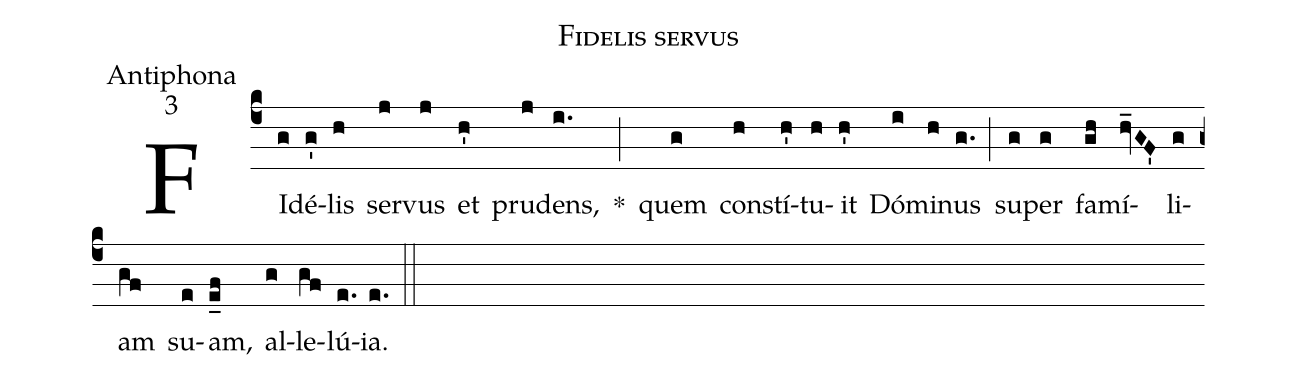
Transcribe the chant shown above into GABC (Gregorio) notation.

name:Fidelis servus;
office-part:Antiphona;
mode:3;
%%
(c4) FI(g)dé(g')lis(h) ser(j)vus(j) et(h') pru(j)dens,(i.) *(;) quem(g) con(h)stí(h')tu(h)it(h') Dó(i)mi(h)nus(g.) (;) su(g)per(g) fa(gh)mí(hv_GF')li(g)am(gf) su(e)am,(e_f) al(g)le(gf)lú(e.)ia.(e.) (::)
